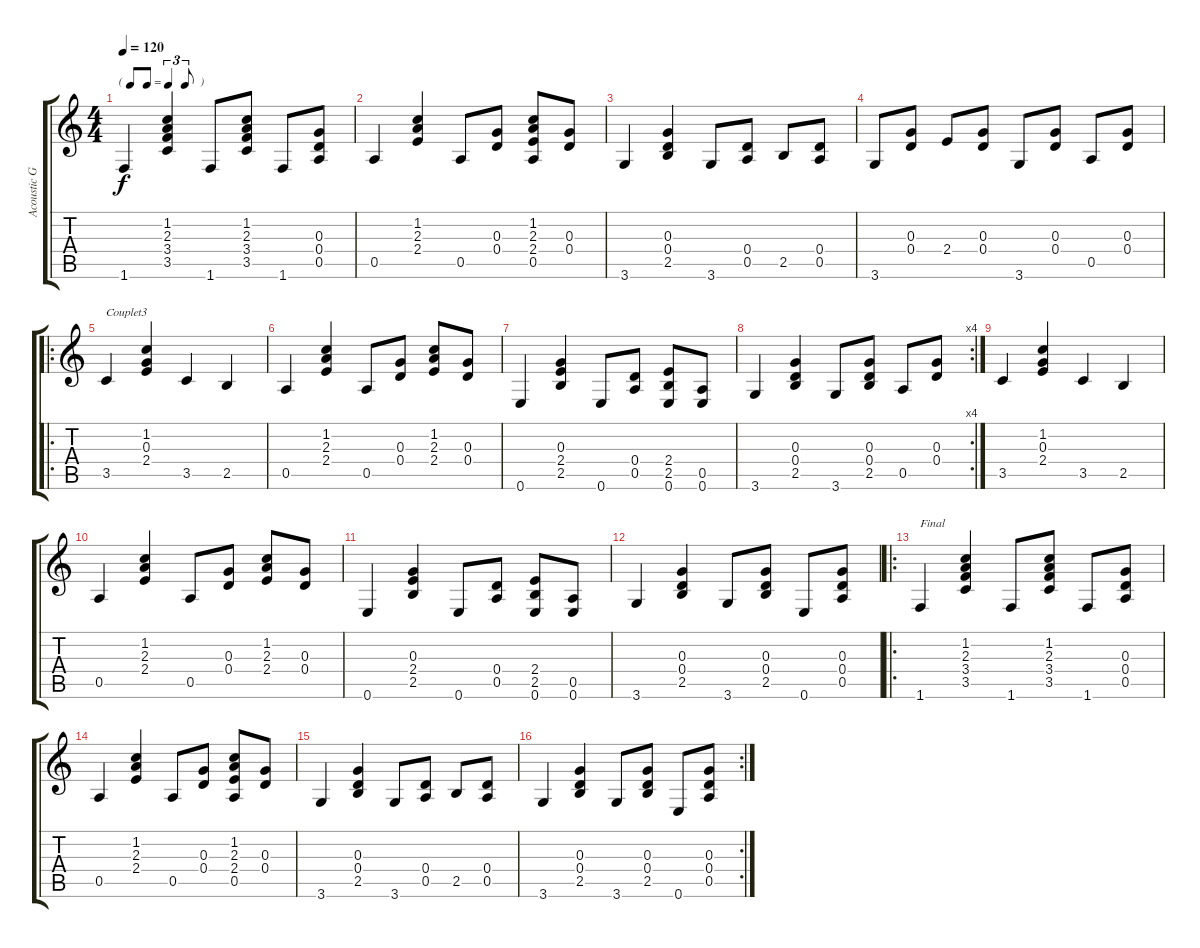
\track ("Acoustic Guitar" "Acoustic G") {instrument acousticguitarnylon}
\staff {score tabs}
\tuning (E4 B3 G3 D3 A2 E2) {hide}
\ts (4 4)
\tf triplet8th
\tempo 120
\clef g2
\ks c
1.6.4{dy f} (1.2 2.3 3.4 3.5).4 1.6.8 (1.2 2.3 3.4 3.5).8 1.6.8 (0.3 0.4 0.5).8 |
0.5.4 (1.2 2.3 2.4).4 0.5.8 (0.3 0.4).8 (1.2 2.3 2.4 0.5).8 (0.3 0.4).8 |
3.6.4 (0.3 0.4 2.5).4 3.6.8 (0.4 0.5).8 2.5.8 (0.4 0.5).8 |
3.6.8 (0.3 0.4).8 2.4.8 (0.3 0.4).8 3.6.8 (0.3 0.4).8 0.5.8 (0.3 0.4).8 |
\ro
3.5.4{txt "Couplet3"} (1.2 0.3 2.4).4 3.5.4 2.5.4 |
0.5.4 (1.2 2.3 2.4).4 0.5.8 (0.3 0.4).8 (1.2 2.3 2.4).8 (0.3 0.4).8 |
0.6.4 (0.3 2.4 2.5).4 0.6.8 (0.4 0.5).8 (2.4 2.5 0.6).8 (0.5 0.6).8 |
\rc 4
3.6.4 (0.3 0.4 2.5).4 3.6.8 (0.3 0.4 2.5).8 0.5.8 (0.3 0.4).8 |
3.5.4 (1.2 0.3 2.4).4 3.5.4 2.5.4 |
0.5.4 (1.2 2.3 2.4).4 0.5.8 (0.3 0.4).8 (1.2 2.3 2.4).8 (0.3 0.4).8 |
0.6.4 (0.3 2.4 2.5).4 0.6.8 (0.4 0.5).8 (2.4 2.5 0.6).8 (0.5 0.6).8 |
3.6.4 (0.3 0.4 2.5).4 3.6.8 (0.3 0.4 2.5).8 0.6.8 (0.3 0.4 0.5).8 |
\ro
1.6.4{txt "Final"} (1.2 2.3 3.4 3.5).4 1.6.8 (1.2 2.3 3.4 3.5).8 1.6.8 (0.3 0.4 0.5).8 |
0.5.4 (1.2 2.3 2.4).4 0.5.8 (0.3 0.4).8 (1.2 2.3 2.4 0.5).8 (0.3 0.4).8 |
3.6.4 (0.3 0.4 2.5).4 3.6.8 (0.4 0.5).8 2.5.8 (0.4 0.5).8 |
\rc 2
3.6.4 (0.3 0.4 2.5).4 3.6.8 (0.3 0.4 2.5).8 0.6.8 (0.3 0.4 0.5).8
